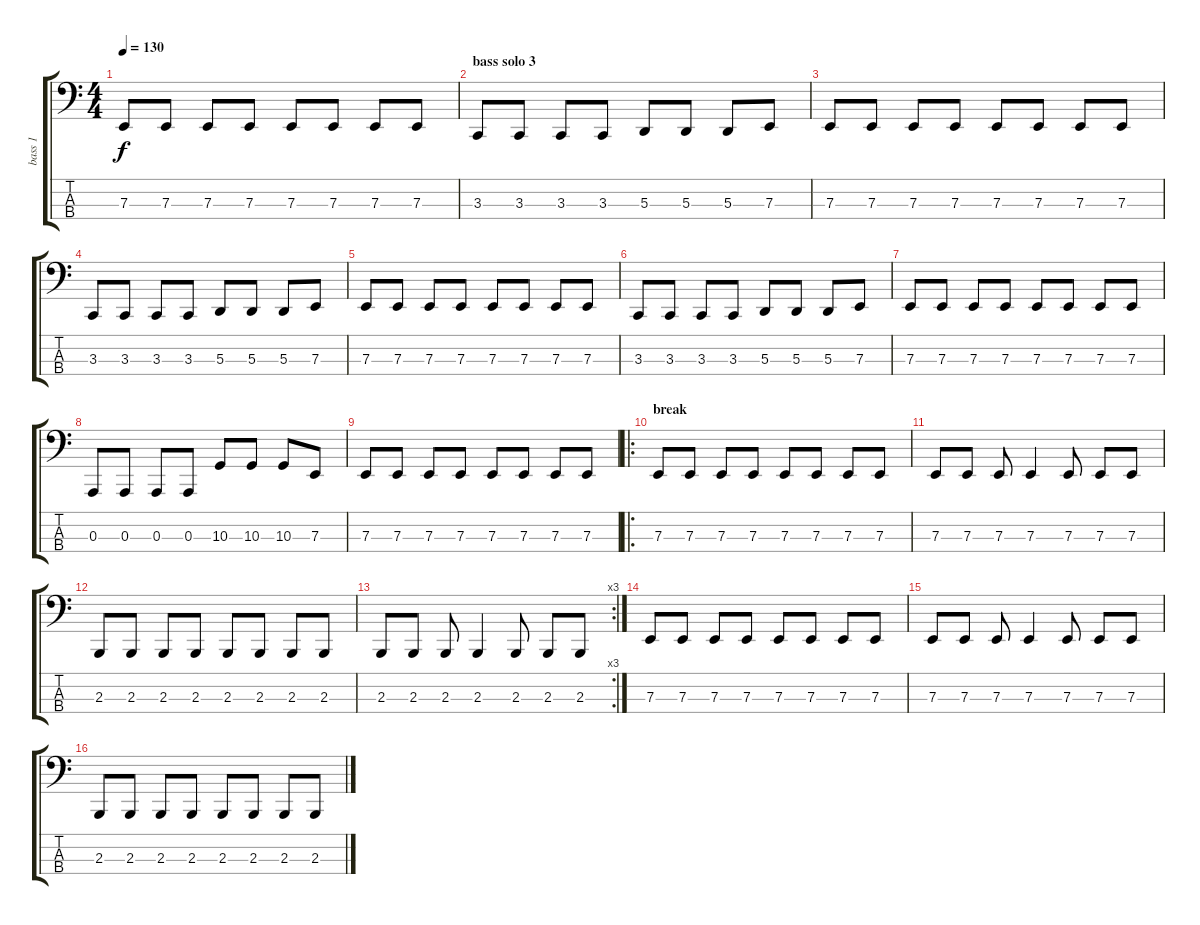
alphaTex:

\track ("bass 1" "bass 1") {instrument lead8bassandlead}
\staff {score tabs}
\tuning (G2 D2 A1 E1) {hide}
\ts (4 4)
\tempo 130
\clef f4
\ks c
7.3.8{dy f} 7.3.8 7.3.8 7.3.8 7.3.8 7.3.8 7.3.8 7.3.8 |
\section ("" "bass solo 3")
3.3.8 3.3.8 3.3.8 3.3.8 5.3.8 5.3.8 5.3.8 7.3.8 |
7.3.8 7.3.8 7.3.8 7.3.8 7.3.8 7.3.8 7.3.8 7.3.8 |
3.3.8 3.3.8 3.3.8 3.3.8 5.3.8 5.3.8 5.3.8 7.3.8 |
7.3.8 7.3.8 7.3.8 7.3.8 7.3.8 7.3.8 7.3.8 7.3.8 |
3.3.8 3.3.8 3.3.8 3.3.8 5.3.8 5.3.8 5.3.8 7.3.8 |
7.3.8 7.3.8 7.3.8 7.3.8 7.3.8 7.3.8 7.3.8 7.3.8 |
0.3.8 0.3.8 0.3.8 0.3.8 10.3.8 10.3.8 10.3.8 7.3.8 |
7.3.8 7.3.8 7.3.8 7.3.8 7.3.8 7.3.8 7.3.8 7.3.8 |
\ro
\section ("" "break")
7.3.8 7.3.8 7.3.8 7.3.8 7.3.8 7.3.8 7.3.8 7.3.8 |
7.3.8 7.3.8 7.3.8 7.3.4 7.3.8 7.3.8 7.3.8 |
2.3.8 2.3.8 2.3.8 2.3.8 2.3.8 2.3.8 2.3.8 2.3.8 |
\rc 3
2.3.8 2.3.8 2.3.8 2.3.4 2.3.8 2.3.8 2.3.8 |
7.3.8 7.3.8 7.3.8 7.3.8 7.3.8 7.3.8 7.3.8 7.3.8 |
7.3.8 7.3.8 7.3.8 7.3.4 7.3.8 7.3.8 7.3.8 |
2.3.8 2.3.8 2.3.8 2.3.8 2.3.8 2.3.8 2.3.8 2.3.8
